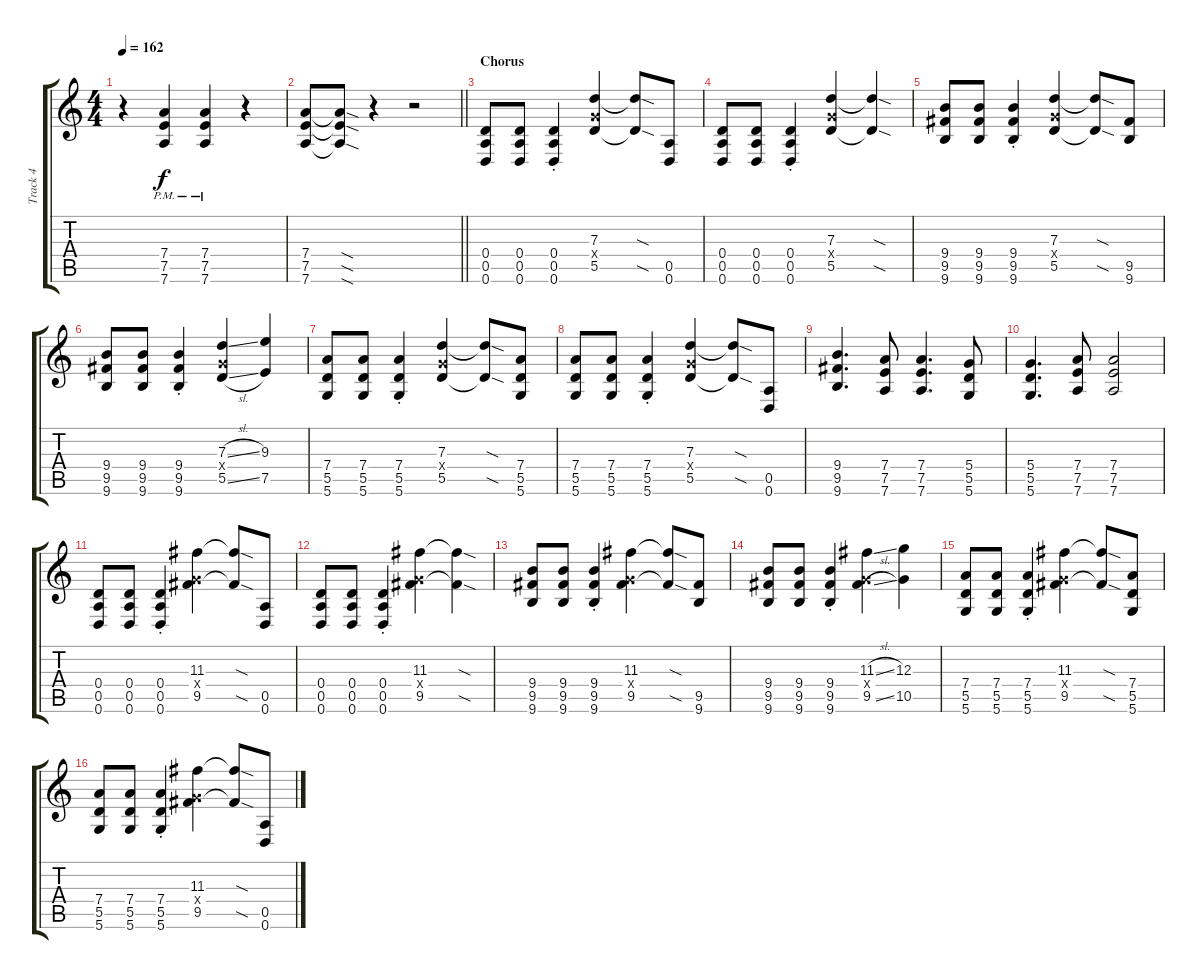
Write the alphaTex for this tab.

\track ("Track 4" "Track 4") {instrument distortionguitar}
\staff {score tabs}
\tuning (E4 B3 G3 D3 A2 D2) {hide}
\ts (4 4)
\tempo 162
\clef g2
\ks c
r.4{dy f} (7.4{pm} 7.5{pm} 7.6{pm}).4 (7.4{pm} 7.5{pm} 7.6{pm}).4 r.4 |
\barLineRight lightlight
(7.4 7.5 7.6).8 (7.4{sod t} 7.5{sod t} 7.6{sod t}).8 r.4 r.2 |
\section ("" "Chorus")
(0.4 0.5 0.6).8 (0.4 0.5 0.6).8 (0.4{st} 0.5{st} 0.6{st}).4 (7.3 5.4{x} 5.5).4 (7.3{sod t} 5.5{sod t}).8 (0.5 0.6).8 |
(0.4 0.5 0.6).8 (0.4 0.5 0.6).8 (0.4{st} 0.5{st} 0.6{st}).4 (7.3 5.4{x} 5.5).4 (7.3{sod t} 5.5{sod t}).4 |
(9.4 9.5 9.6).8 (9.4 9.5 9.6).8 (9.4{st} 9.5{st} 9.6{st}).4 (7.3 5.4{x} 5.5).4 (7.3{sod t} 5.5{sod t}).8 (9.5 9.6).8 |
(9.4 9.5 9.6).8 (9.4 9.5 9.6).8 (9.4{st} 9.5{st} 9.6{st}).4 (7.3{sl} 5.4{x} 5.5{sl}).4 (9.3 7.5).4 |
(7.4 5.5 5.6).8 (7.4 5.5 5.6).8 (7.4{st} 5.5{st} 5.6{st}).4 (7.3 5.4{x} 5.5).4 (7.3{sod t} 5.5{sod t}).8 (7.4 5.5 5.6).8 |
(7.4 5.5 5.6).8 (7.4 5.5 5.6).8 (7.4{st} 5.5{st} 5.6{st}).4 (7.3 5.4{x} 5.5).4 (7.3{sod t} 5.5{sod t}).8 (0.5 0.6).8 |
(9.4 9.5 9.6).4{d} (7.4 7.5 7.6).8 (7.4 7.5 7.6).4{d} (5.4 5.5 5.6).8 |
(5.4 5.5 5.6).4{d} (7.4 7.5 7.6).8 (7.4 7.5 7.6).2 |
(0.4 0.5 0.6).8 (0.4 0.5 0.6).8 (0.4{st} 0.5{st} 0.6{st}).4 (11.3 5.4{x} 9.5).4 (11.3{sod t} 9.5{sod t}).8 (0.5 0.6).8 |
(0.4 0.5 0.6).8 (0.4 0.5 0.6).8 (0.4{st} 0.5{st} 0.6{st}).4 (11.3 5.4{x} 9.5).4 (11.3{sod t} 9.5{sod t}).4 |
(9.4 9.5 9.6).8 (9.4 9.5 9.6).8 (9.4{st} 9.5{st} 9.6{st}).4 (11.3 5.4{x} 9.5).4 (11.3{sod t} 9.5{sod t}).8 (9.5 9.6).8 |
(9.4 9.5 9.6).8 (9.4 9.5 9.6).8 (9.4{st} 9.5{st} 9.6{st}).4 (11.3{sl} 5.4{x} 9.5{sl}).4 (12.3 10.5).4 |
(7.4 5.5 5.6).8 (7.4 5.5 5.6).8 (7.4{st} 5.5{st} 5.6{st}).4 (11.3 5.4{x} 9.5).4 (11.3{sod t} 9.5{sod t}).8 (7.4 5.5 5.6).8 |
(7.4 5.5 5.6).8 (7.4 5.5 5.6).8 (7.4{st} 5.5{st} 5.6{st}).4 (11.3 5.4{x} 9.5).4 (11.3{sod t} 9.5{sod t}).8 (0.5 0.6).8
